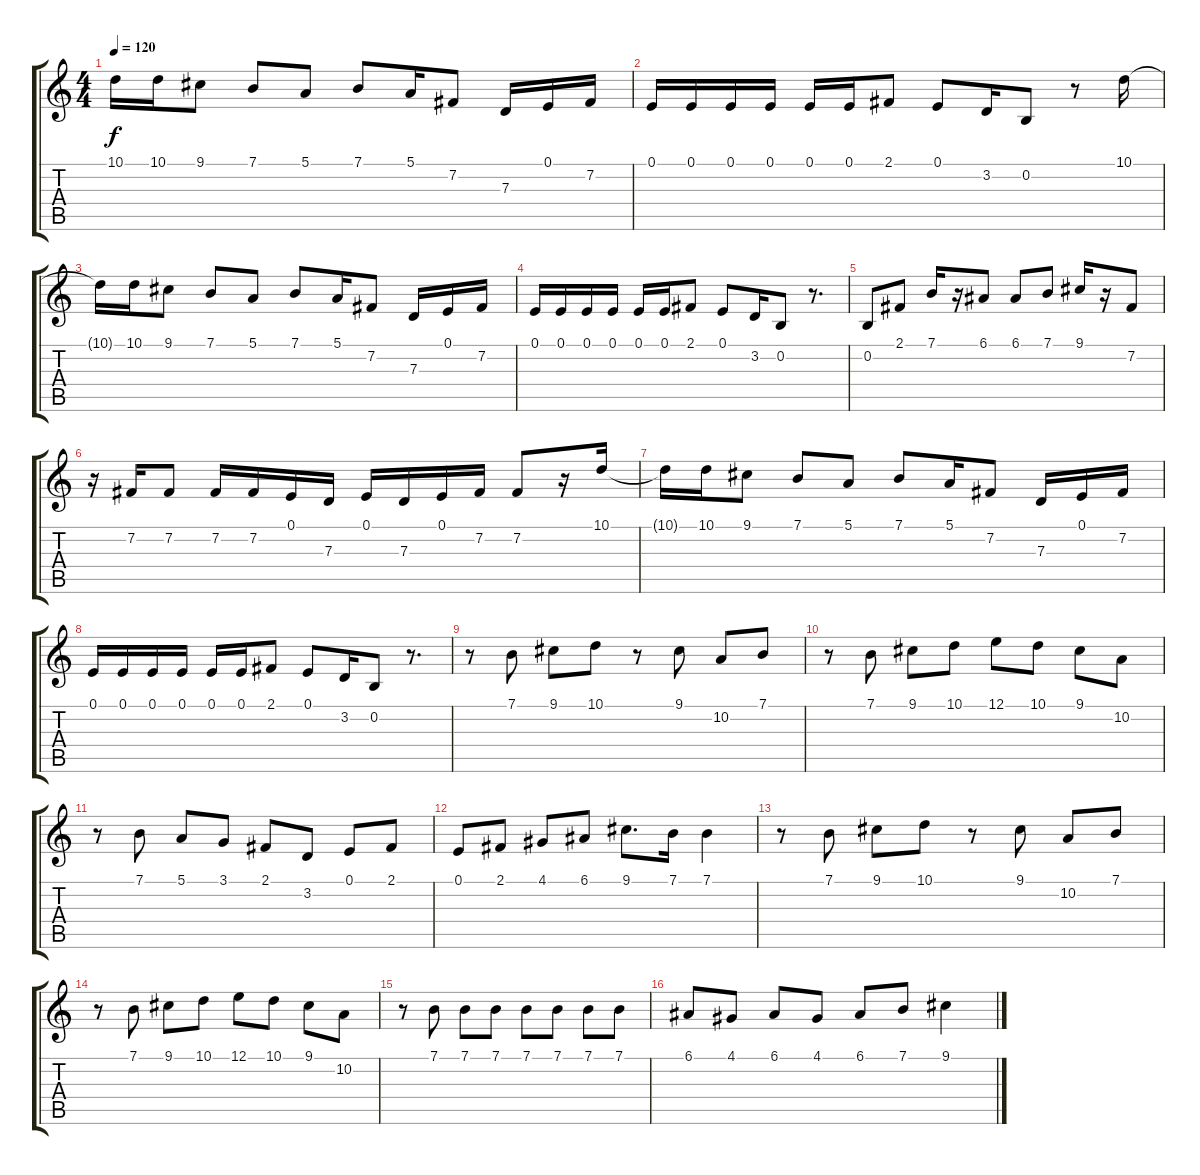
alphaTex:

\track "" {instrument brightacousticpiano}
\staff {score tabs}
\tuning (E4 B3 G3 D3 A2 E2) {hide}
\ts (4 4)
\tempo 120
\clef g2
\ks c
10.1{t}.16{dy f} 10.1.16 9.1.8 7.1.8 5.1.8 7.1.8 5.1.16 7.2.8 7.3.16 0.1.16 7.2.16 |
0.1.16 0.1.16 0.1.16 0.1.16 0.1.16 0.1.16 2.1.8 0.1.8 3.2.16 0.2.8 r.8 10.1.16 |
10.1{t}.16 10.1.16 9.1.8 7.1.8 5.1.8 7.1.8 5.1.16 7.2.8 7.3.16 0.1.16 7.2.16 |
0.1.16 0.1.16 0.1.16 0.1.16 0.1.16 0.1.16 2.1.8 0.1.8 3.2.16 0.2.8 r.8{d} |
0.2.8 2.1.8 7.1.16 r.16 6.1.8 6.1.8 7.1.8 9.1.16 r.16 7.2.8 |
r.16 7.2.16 7.2.8 7.2.16 7.2.16 0.1.16 7.3.16 0.1.16 7.3.16 0.1.16 7.2.16 7.2.8 r.16 10.1.16 |
10.1{t}.16 10.1.16 9.1.8 7.1.8 5.1.8 7.1.8 5.1.16 7.2.8 7.3.16 0.1.16 7.2.16 |
0.1.16 0.1.16 0.1.16 0.1.16 0.1.16 0.1.16 2.1.8 0.1.8 3.2.16 0.2.8 r.8{d} |
r.8 7.1.8 9.1.8 10.1.8 r.8 9.1.8 10.2.8 7.1.8 |
r.8 7.1.8 9.1.8 10.1.8 12.1.8 10.1.8 9.1.8 10.2.8 |
r.8 7.1.8 5.1.8 3.1.8 2.1.8 3.2.8 0.1.8 2.1.8 |
0.1.8 2.1.8 4.1.8 6.1.8 9.1.8{d} 7.1.16 7.1.4 |
r.8 7.1.8 9.1.8 10.1.8 r.8 9.1.8 10.2.8 7.1.8 |
r.8 7.1.8 9.1.8 10.1.8 12.1.8 10.1.8 9.1.8 10.2.8 |
r.8 7.1.8 7.1.8 7.1.8 7.1.8 7.1.8 7.1.8 7.1.8 |
6.1.8 4.1.8 6.1.8 4.1.8 6.1.8 7.1.8 9.1.4
